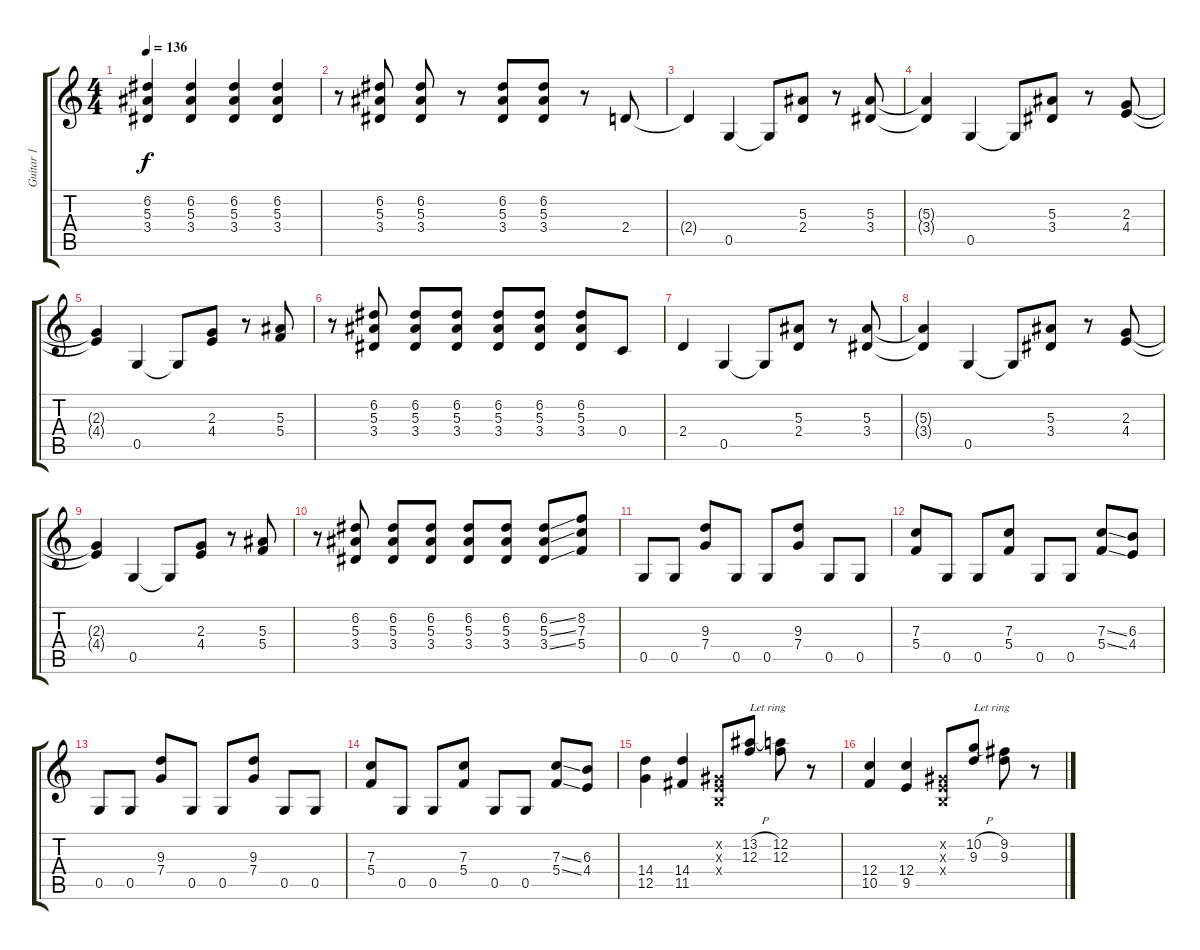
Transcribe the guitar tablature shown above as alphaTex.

\track ("Guitar 1" "Guitar 1") {instrument overdrivenguitar}
\staff {score tabs}
\tuning (D4 A3 F3 C3 G2 D2) {hide}
\ts (4 4)
\tempo 136
\clef g2
\ks c
(6.2 5.3 3.4).4{dy f} (6.2 5.3 3.4).4 (6.2 5.3 3.4).4 (6.2 5.3 3.4).4 |
r.8 (6.2 5.3 3.4).8 (6.2 5.3 3.4).8 r.8 (6.2 5.3 3.4).8 (6.2 5.3 3.4).8 r.8 2.4.8 |
2.4{t}.4 0.5.4 0.5{t}.8 (5.3 2.4).8 r.8 (5.3 3.4).8 |
(5.3{t} 3.4{t}).4 0.5.4 0.5{t}.8 (5.3 3.4).8 r.8 (2.3 4.4).8 |
(2.3{t} 4.4{t}).4 0.5.4 0.5{t}.8 (2.3 4.4).8 r.8 (5.3 5.4).8 |
r.8 (6.2 5.3 3.4).8 (6.2 5.3 3.4).8 (6.2 5.3 3.4).8 (6.2 5.3 3.4).8 (6.2 5.3 3.4).8 (6.2 5.3 3.4).8 0.4.8 |
2.4.4 0.5.4 0.5{t}.8 (5.3 2.4).8 r.8 (5.3 3.4).8 |
(5.3{t} 3.4{t}).4 0.5.4 0.5{t}.8 (5.3 3.4).8 r.8 (2.3 4.4).8 |
(2.3{t} 4.4{t}).4 0.5.4 0.5{t}.8 (2.3 4.4).8 r.8 (5.3 5.4).8 |
r.8 (6.2 5.3 3.4).8 (6.2 5.3 3.4).8 (6.2 5.3 3.4).8 (6.2 5.3 3.4).8 (6.2 5.3 3.4).8 (6.2{ss} 5.3{ss} 3.4{ss}).8 (8.2 7.3 5.4).8 |
0.5.8 0.5.8 (9.3 7.4).8 0.5.8 0.5.8 (9.3 7.4).8 0.5.8 0.5.8 |
(7.3 5.4).8 0.5.8 0.5.8 (7.3 5.4).8 0.5.8 0.5.8 (7.3{ss} 5.4{ss}).8 (6.3 4.4).8 |
0.5.8 0.5.8 (9.3 7.4).8 0.5.8 0.5.8 (9.3 7.4).8 0.5.8 0.5.8 |
(7.3 5.4).8 0.5.8 0.5.8 (7.3 5.4).8 0.5.8 0.5.8 (7.3{ss} 5.4{ss}).8 (6.3 4.4).8 |
(14.4 12.5).4 (14.4 11.5).4 (-1.2{x} -1.3{x} -1.4{x}).8 (13.2{h} 12.3).8{txt "Let ring"} (12.2 12.3).8 r.8 |
(12.4 10.5).4 (12.4 9.5).4 (-1.2{x} -1.3{x} -1.4{x}).8 (10.2{h} 9.3).8{txt "Let ring"} (9.2 9.3).8 r.8
